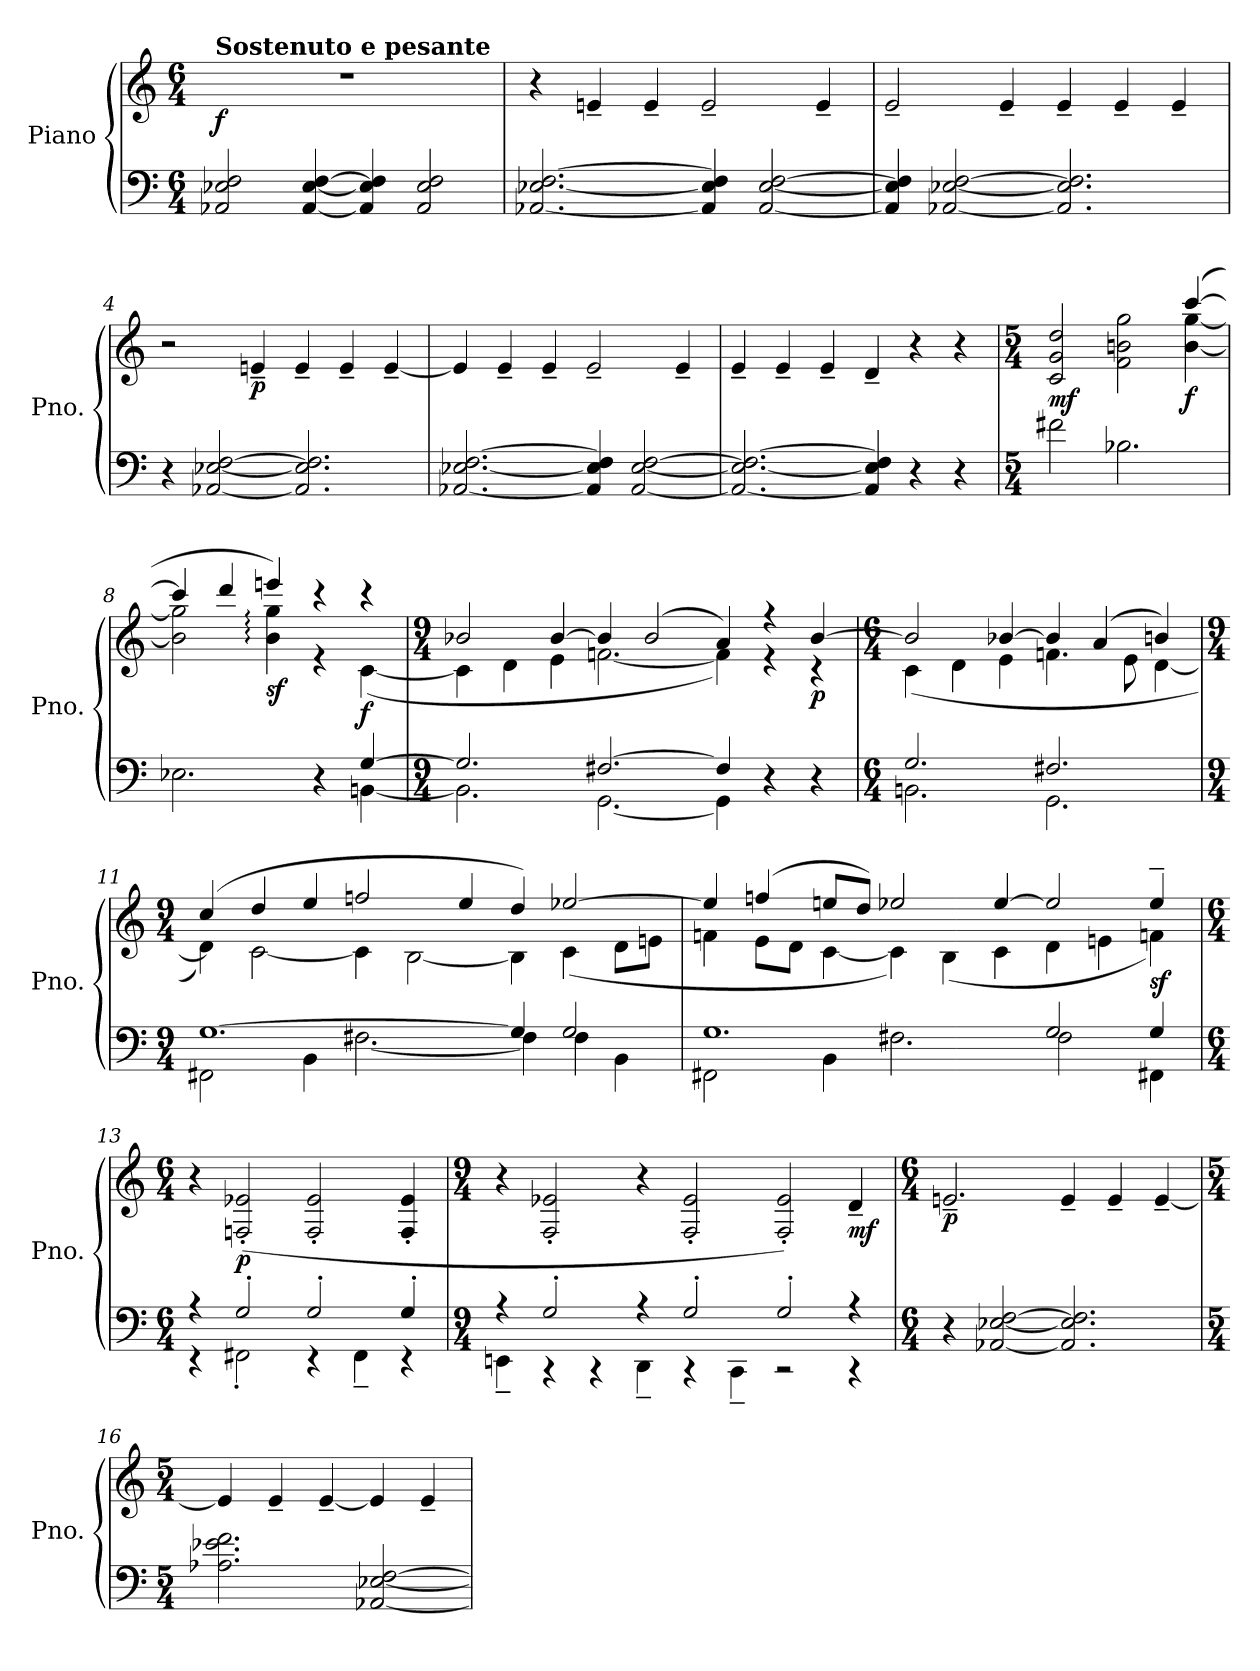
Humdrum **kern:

**kern	**kern	**dynam
*part1	*part1	*part1
*staff2	*staff1	*staff1/2
*I"Piano	*	*
*I'Pno.	*	*
*clefF4	*clefG2	*
*k[]	*k[]	*
*M6/4	*M6/4	*
*MM84	*MM84	*
=1	=1	=1
!	!LO:TX:a:B:t=Sostenuto e pesante	!
!	!	!LO:DY:b
2AA-X/ 2E-X/ 2F/	1.r	f
[4AA-/ [4E-/ [4F/	.	.
4AA-/] 4E-/] 4F/]	.	.
2AA-/ 2E-/ 2F/	.	.
=2	=2	=2
*k[]	*k[]	*
[2.AA-X/ [2.E-X/ [2.F/	4r	.
.	4en~/	.
.	4e~/	.
4AA-/] 4E-/] 4F/]	2e~/	.
[2AA-/ [2E-/ [2F/	.	.
.	4e~/	.
=3	=3	=3
*k[]	*k[]	*
4AA-/] 4E-/] 4F/]	2e~/	.
[2AA-X/ [2E-X/ [2F/	.	.
.	4e~/	.
2.AA-/] 2.E-/] 2.F/]	4e~/	.
.	4e~/	.
.	4e~/	.
=4	=4	=4
*k[]	*k[]	*
4r	2r	.
[2AA-X/ [2E-X/ [2F/	.	.
!	!	!LO:DY:b
.	4en~/	p
2.AA-/] 2.E-/] 2.F/]	4e~/	.
.	4e~/	.
.	[4e~/	.
=5	=5	=5
*k[]	*k[]	*
[2.AA-X/ [2.E-X/ [2.F/	4e/]	.
.	4e~/	.
.	4e~/	.
4AA-/] 4E-/] 4F/]	2e~/	.
[2AA-/ [2E-/ [2F/	.	.
.	4e~/	.
!!LO:LB:g=z
=6	=6	=6
*k[]	*k[]	*
2.AA-/_ 2.E-/_ 2.F/_	4e~/	.
.	4e~/	.
.	4e~/	.
4AA-/] 4E-/] 4F/]	4d~/	.
4r	4r	.
4r	4r	.
=7	=7	=7
*k[]	*k[]	*
*M5/4	*M5/4	*
*	*^	*
!	!	!	!LO:DY:b
2f#X\	2c/ 2g/ 2dd/	1ryy	mf
2.B-X\	2f\ 2bn\ 2gg\	.	.
!	!	!	!LO:DY:b
.	(>[4ccc/	[4b\ [4gg\	f
=8	=8	=8	=8
*k[]	*k[]	*	*
*^	*	*	*
2.E-X\	1ryy	4ccc/]	2b\] 2gg\]	.
.	.	4ddd/	.	.
!	!	!	!	!LO:DY:b
.	.	4eeen/)	4b\: 4gg\:	sf
4r	.	4r	4r	.
!	!	!	!	!LO:DY:b
[4G/	[4BBn\	4r	(<[4c\	f
=9	=9	=9	=9	=9
*k[]	*	*k[]	*	*
*M9/4	*	*M9/4	*	*
2.G/]	2.BB\]	2b-X/	4c\]	.
.	.	.	4d\	.
.	.	[4b-/	4e\	.
[2.F#X/	[2.GG\	4b-/]	[2.fn\	.
.	.	(>2b-/	.	.
4F#/]	4GG\]	4a/)	4f\])	.
4r	4ryy	4r	4r	.
!	!	!	!	!LO:DY:b
4r	4ryy	[4b-/	4r	p
!!LO:LB:g=z	!!
=10	=10	=10	=10	=10
*k[]	*	*k[]	*	*
*M6/4	*	*M6/4	*	*
2.G/	2.BBn\	2b-/]	(<4c\	.
.	.	.	4d\	.
.	.	[4b-X/	4e\	.
2.F#X/	2.GG\	4b-/]	4.fn\	.
.	.	(>4a/	.	.
.	.	.	8e\	.
.	.	4bn/)	[4d\	.
=11	=11	=11	=11	=11
*k[]	*	*k[]	*	*
*M9/4	*	*M9/4	*	*
[1.G	2FF#X\	(>4cc/	4d\])	.
.	.	4dd/	[2c\	.
.	4BB\	4ee/	.	.
.	[2.F#X\	2ffn/	4c\]	.
.	.	.	[2B\	.
.	.	4ee/	.	.
4G/]	4F#\]	4dd/)	4B\]	.
2G/	4F#\	[2ee-X/	(<4c\	.
.	4BB\	.	8d\L	.
.	.	.	8en\J	.
=12	=12	=12	=12	=12
*k[]	*	*k[]	*	*
1.G	2FF#X\	4ee-/]	4fn\	.
.	.	(>4ffn/	8e\L	.
.	.	.	8d\J	.
.	4BB\	8een/L	[4c\	.
.	.	8dd/J)	.	.
.	2.F#X\	2ee-X/	4c\])	.
.	.	.	(<4B\	.
.	.	[4ee-/	4c\	.
2G/	2F#\	2ee-/]	4d\	.
.	.	.	4en\	.
!	!	!	!	!LO:DY:b
4G/	4FF#X\	4ee-~/	4fn\)	sf
*	*	*v	*v	*
!!LO:LB:g=z
=13	=13	=13	=13
*k[]	*	*k[]	*
*M6/4	*	*M6/4	*
4r	4r	4r	.
!	!	!	!LO:DY:b
2G'/	2FF#X'\	(<2Fn/' 2e-X/'	p
2G'/	4r	2F/' 2e-/'	.
.	4FF#~\	.	.
4G'/	4r	4F/' 4e-/'	.
=14	=14	=14	=14
*k[]	*	*k[]	*
*M9/4	*	*M9/4	*
4r	4EEn~\	4r	.
2G'/	4r	2F/' 2e-X/'	.
.	4r	.	.
4r	4DD~\	4r	.
2G'/	4r	2F/' 2e-/'	.
.	4CC~\	.	.
2G'/	2r	2F/' 2e-/')	.
!	!	!	!LO:DY:b
4r	4r	4d~/	mf
*v	*v	*	*
=15	=15	=15
*k[]	*k[]	*
*M6/4	*M6/4	*
*^	*	*
!	!	!	!LO:DY:b
*v	*v	*	*
4r	2.en~/	p
[2AA-X/ [2E-X/ [2F/	.	.
2.AA-/] 2.E-/] 2.F/]	4e~/	.
.	4e~/	.
.	[4e~/	.
=16	=16	=16
*k[]	*k[]	*
*M5/4	*M5/4	*
2.A-X\ 2.e-X\ 2.f\	4e/]	.
.	4e~/	.
.	[4e~/	.
[2AA-X/ [2E-X/ [2F/	4e/]	.
.	4e~/	.
=	=	=
*-	*-	*-
